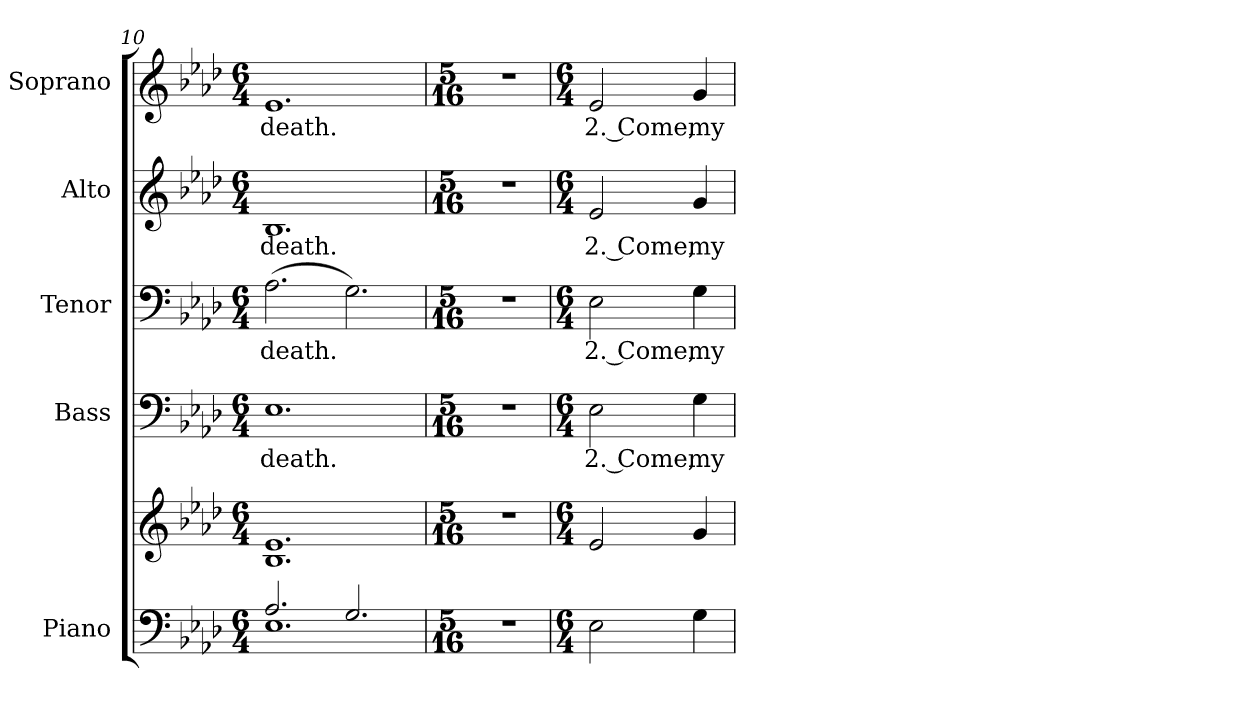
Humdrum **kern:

**kern	**kern	**kern	**text	**kern	**text	**kern	**text	**kern	**text
*part5	*part5	*part4	*part4	*part3	*part3	*part2	*part2	*part1	*part1
*staff6	*staff5	*staff4	*staff4	*staff3	*staff3	*staff2	*staff2	*staff1	*staff1
*I"Piano	*	*I"Bass	*	*I"Tenor	*	*I"Alto	*	*I"Soprano	*
*I'Pno.	*	*I'B.	*	*I'T.	*	*I'A.	*	*I'S.	*
!!LO:PB:g=z
*clefF4	*clefG2	*clefF4	*	*clefF4	*	*clefG2	*	*clefG2	*
*k[b-e-a-d-]	*k[b-e-a-d-]	*k[b-e-a-d-]	*	*k[b-e-a-d-]	*	*k[b-e-a-d-]	*	*k[b-e-a-d-]	*
*A-:	*A-:	*A-:	*	*A-:	*	*A-:	*	*A-:	*
*M6/4	*M6/4	*M6/4	*	*M6/4	*	*M6/4	*	*M6/4	*
=10	=10	=10	=10	=10	=10	=10	=10	=10	=10
*^	*	*	*	*	*	*	*	*	*
!	!	!	!	!LO:LY:b:color=#000000	!	!	!	!	!	!
!	!	!	!	!	!	!LO:LY:b:color=#000000	!	!	!	!
!	!	!	!	!	!	!	!	!LO:LY:b:color=#000000	!	!
!	!	!	!	!	!	!	!	!	!	!LO:LY:b:color=#000000
2.A-i/	1.E-i	1.B-i 1.e-i	1.E-i	death.	(2.A-i\	death.	1.B-i	death.	1.e-i	death.
2.Gi/	.	.	.	.	2.Gi\)	.	.	.	.	.
*v	*v	*	*	*	*	*	*	*	*	*
=11	=11	=11	=11	=11	=11	=11	=11	=11	=11
*M5/16	*M5/16	*M5/16	*	*M5/16	*	*M5/16	*	*M5/16	*
!LO:N:vis=1	!LO:N:vis=1	!LO:N:vis=1	!	!LO:N:vis=1	!	!LO:N:vis=1	!	!LO:N:vis=1	!
16%5r	16%5r	16%5r	.	16%5r	.	16%5r	.	16%5r	.
=12	=12	=12	=12	=12	=12	=12	=12	=12	=12
*M6/4	*M6/4	*M6/4	*	*M6/4	*	*M6/4	*	*M6/4	*
!	!	!	!LO:LY:b:color=#000000	!	!	!	!	!	!
!	!	!	!	!	!LO:LY:b:color=#000000	!	!	!	!
!	!	!	!	!	!	!	!LO:LY:b:color=#000000	!	!
!	!	!	!	!	!	!	!	!	!LO:LY:b:color=#000000
2E-i\	2e-i/	2E-i\	2. Come,	2E-i\	2. Come,	2e-i/	2. Come,	2e-i/	2. Come,
!	!	!	!LO:LY:b:color=#000000	!	!	!	!	!	!
!	!	!	!	!	!LO:LY:b:color=#000000	!	!	!	!
!	!	!	!	!	!	!	!LO:LY:b:color=#000000	!	!
!	!	!	!	!	!	!	!	!	!LO:LY:b:color=#000000
4Gi\	4gi/	4Gi\	my	4Gi\	my	4gi/	my	4gi/	my
=	=	=	=	=	=	=	=	=	=
*-	*-	*-	*-	*-	*-	*-	*-	*-	*-
